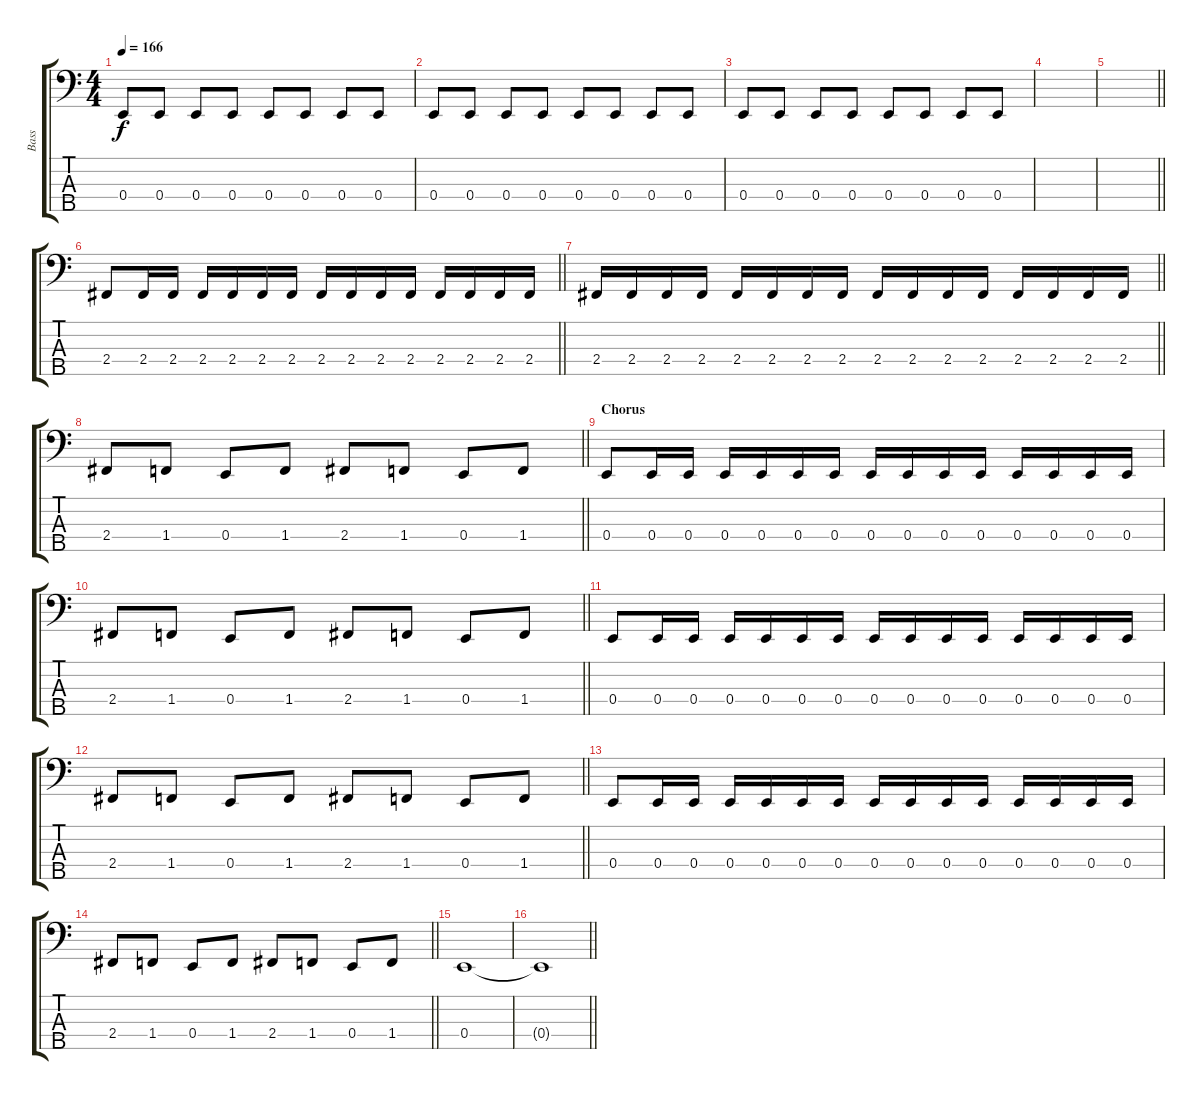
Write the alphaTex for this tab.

\track ("Bass" "Bass") {instrument electricbassfinger}
\staff {score tabs}
\tuning (G2 D2 A1 E1 B0) {hide}
\ts (4 4)
\tempo 166
\clef f4
\ks c
0.4.8{dy f} 0.4.8 0.4.8 0.4.8 0.4.8 0.4.8 0.4.8 0.4.8 |
0.4.8 0.4.8 0.4.8 0.4.8 0.4.8 0.4.8 0.4.8 0.4.8 |
0.4.8 0.4.8 0.4.8 0.4.8 0.4.8 0.4.8 0.4.8 0.4.8 |
|
\barLineRight lightlight
|
\barLineRight lightlight
2.4.8 2.4.16 2.4.16 2.4.16 2.4.16 2.4.16 2.4.16 2.4.16 2.4.16 2.4.16 2.4.16 2.4.16 2.4.16 2.4.16 2.4.16 |
\barLineRight lightlight
2.4.16 2.4.16 2.4.16 2.4.16 2.4.16 2.4.16 2.4.16 2.4.16 2.4.16 2.4.16 2.4.16 2.4.16 2.4.16 2.4.16 2.4.16 2.4.16 |
\barLineRight lightlight
2.4.8 1.4.8 0.4.8 1.4.8 2.4.8 1.4.8 0.4.8 1.4.8 |
\section ("" "Chorus")
0.4.8 0.4.16 0.4.16 0.4.16 0.4.16 0.4.16 0.4.16 0.4.16 0.4.16 0.4.16 0.4.16 0.4.16 0.4.16 0.4.16 0.4.16 |
\barLineRight lightlight
2.4.8 1.4.8 0.4.8 1.4.8 2.4.8 1.4.8 0.4.8 1.4.8 |
0.4.8 0.4.16 0.4.16 0.4.16 0.4.16 0.4.16 0.4.16 0.4.16 0.4.16 0.4.16 0.4.16 0.4.16 0.4.16 0.4.16 0.4.16 |
\barLineRight lightlight
2.4.8 1.4.8 0.4.8 1.4.8 2.4.8 1.4.8 0.4.8 1.4.8 |
0.4.8 0.4.16 0.4.16 0.4.16 0.4.16 0.4.16 0.4.16 0.4.16 0.4.16 0.4.16 0.4.16 0.4.16 0.4.16 0.4.16 0.4.16 |
\barLineRight lightlight
2.4.8 1.4.8 0.4.8 1.4.8 2.4.8 1.4.8 0.4.8 1.4.8 |
0.4.1 |
\barLineRight lightlight
0.4{t}.1
